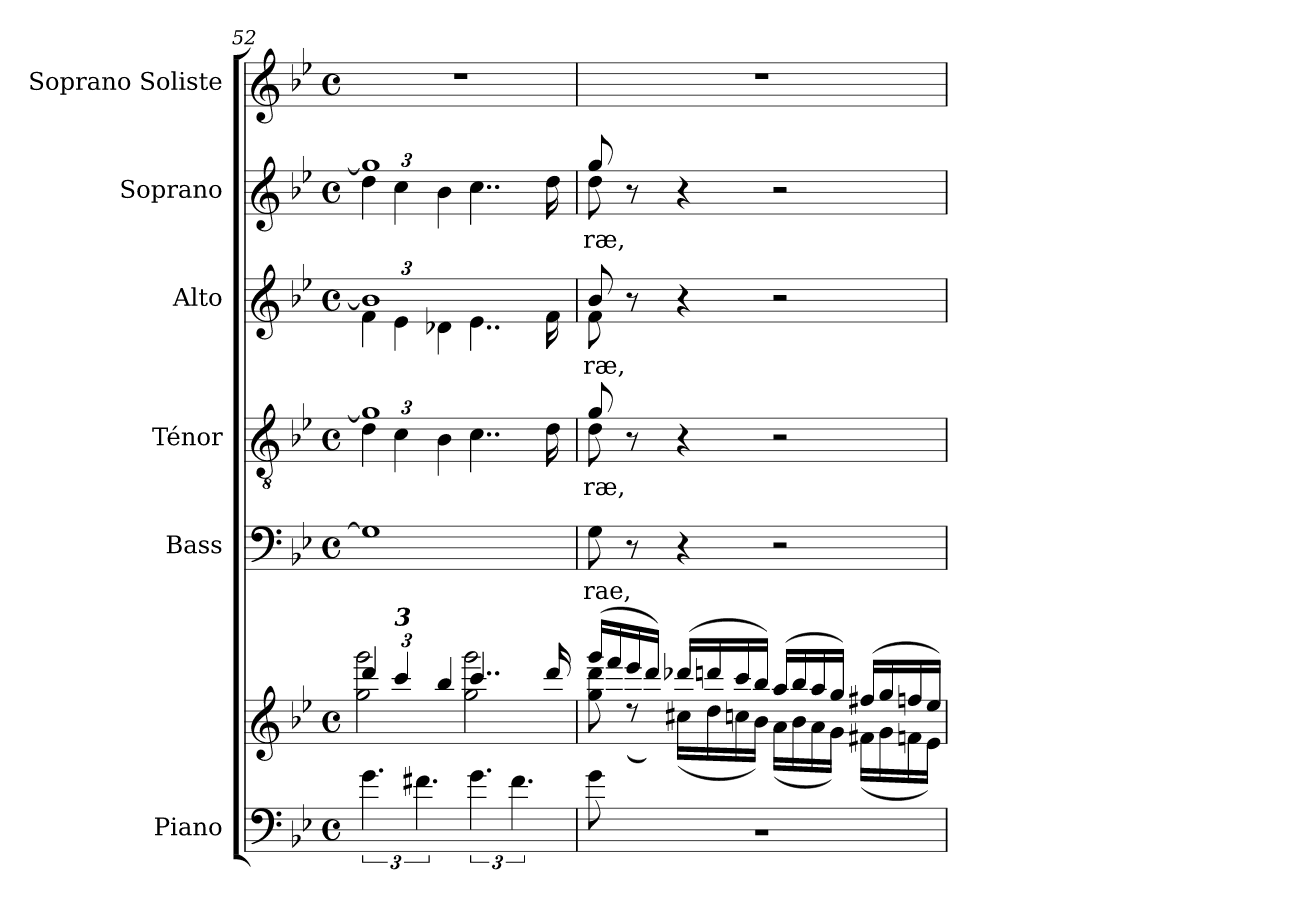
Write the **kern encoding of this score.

**kern	**kern	**kern	**text	**kern	**text	**kern	**text	**kern	**text	**kern
*part6	*part6	*part5	*part5	*part4	*part4	*part3	*part3	*part2	*part2	*part1
*staff7	*staff6	*staff5	*staff5	*staff4	*staff4	*staff3	*staff3	*staff2	*staff2	*staff1
*I"Piano	*	*I"Bass	*	*I"Ténor	*	*I"Alto	*	*I"Soprano	*	*I"Soprano Soliste
*I'Pno.	*	*I'B.	*	*I'T.	*	*I'A.	*	*I'S.	*	*
*clefF4	*clefG2	*clefF4	*	*clefGv2	*	*clefG2	*	*clefG2	*	*clefG2
*	*	*	*	*	*	*ITrd2c3	*	*	*	*
*k[b-e-]	*k[b-e-]	*k[b-e-]	*	*k[b-e-]	*	*k[f#]	*	*k[b-e-]	*	*k[b-e-]
*M4/4	*M4/4	*M4/4	*	*M4/4	*	*M4/4	*	*M4/4	*	*M4/4
*met(c)	*met(c)	*met(c)	*	*met(c)	*	*met(c)	*	*met(c)	*	*met(c)
=52	=52	=52	=52	=52	=52	=52	=52	=52	=52	=52
*	*	*	*	*^	*	*^	*	*^	*	*
*	*Xbrackettup	*	*	*	*Xbrackettup	*	*	*Xbrackettup	*	*	*Xbrackettup	*	*
*	*^	*	*	*	*	*	*	*	*	*	*	*	*
6.g\	6ddd/	2gg\ 2ggg\	1G]	.	1g]	6d\	-	1gi]	6di\	-	1gg]	6dd\	-	1r
!	!LO:TX:a:Bi:t=3	!	!	!	!	!	!	!	!	!	!	!	!	!
.	6ccc/	.	.	.	.	6c\	-	.	6ci\	-	.	6cc\	-	.
6.f#X\	.	.	.	.	.	.	.	.	.	.	.	.	.	.
.	6bb-/	.	.	.	.	6B-\	-	.	6B-Xi\	-	.	6b-\	-	.
6.g\	4..ccc/	2gg\ 2ggg\	.	.	.	4..c\	-	.	4..ci\	-	.	4..cc\	-	.
6.f#\	.	.	.	.	.	.	.	.	.	.	.	.	.	.
.	16ddd/	.	.	.	.	16d\	-	.	16di\	-	.	16dd\	-	.
!!LO:PB:g=z
=53	=53	=53	=53	=53	=53	=53	=53	=53	=53	=53	=53	=53	=53	=53
*^	*	*^	*	*	*	*	*	*	*	*	*	*	*	*
8g\L	1r	(16ggg/LL	8ryy	8gg\ 8ddd\	8G\	-rae,	8g/	8d\	ræ,	8gi/	8di\	ræ,	8gg/	8dd\	ræ,	1r
.	.	16fff/	.	.	.	.	.	.	.	.	.	.	.	.	.	.
2..ryy	.	16eee-/	(16ee-\L	8rdd	8r	.	8r	8ryy	.	8r	8ryy	.	8r	8ryy	.	.
.	.	16ddd/JJ)	16dd\JJ)	.	.	.	.	.	.	.	.	.	.	.	.	.
.	.	(16ddd-X/LL	(16cc#X\LL	2.ryy	4r	.	4r	4ryy	.	4r	4ryy	.	4r	4ryy	.	.
.	.	16dddn/	16dd\	.	.	.	.	.	.	.	.	.	.	.	.	.
.	.	16ccc/	16ccn\	.	.	.	.	.	.	.	.	.	.	.	.	.
.	.	16bb-/JJ)	16b-\JJ)	.	.	.	.	.	.	.	.	.	.	.	.	.
.	.	(16aa/LL	(16a\LL	.	2r	.	2r	2ryy	.	2r	2ryy	.	2r	2ryy	.	.
.	.	16bb-/	16b-\	.	.	.	.	.	.	.	.	.	.	.	.	.
.	.	16aa/	16a\	.	.	.	.	.	.	.	.	.	.	.	.	.
.	.	16gg/JJ)	16g\JJ)	.	.	.	.	.	.	.	.	.	.	.	.	.
.	.	(16ff#X/LL	(16f#X\LL	.	.	.	.	.	.	.	.	.	.	.	.	.
.	.	16gg/	16g\	.	.	.	.	.	.	.	.	.	.	.	.	.
.	.	16ffn/	16fn\	.	.	.	.	.	.	.	.	.	.	.	.	.
.	.	16ee-/JJ)	16e-\JJ)	.	.	.	.	.	.	.	.	.	.	.	.	.
*v	*v	*	*	*	*	*	*v	*v	*	*v	*v	*	*v	*v	*	*
*	*v	*v	*v	*	*	*	*	*	*	*	*	*
=	=	=	=	=	=	=	=	=	=	=
*-	*-	*-	*-	*-	*-	*-	*-	*-	*-	*-
